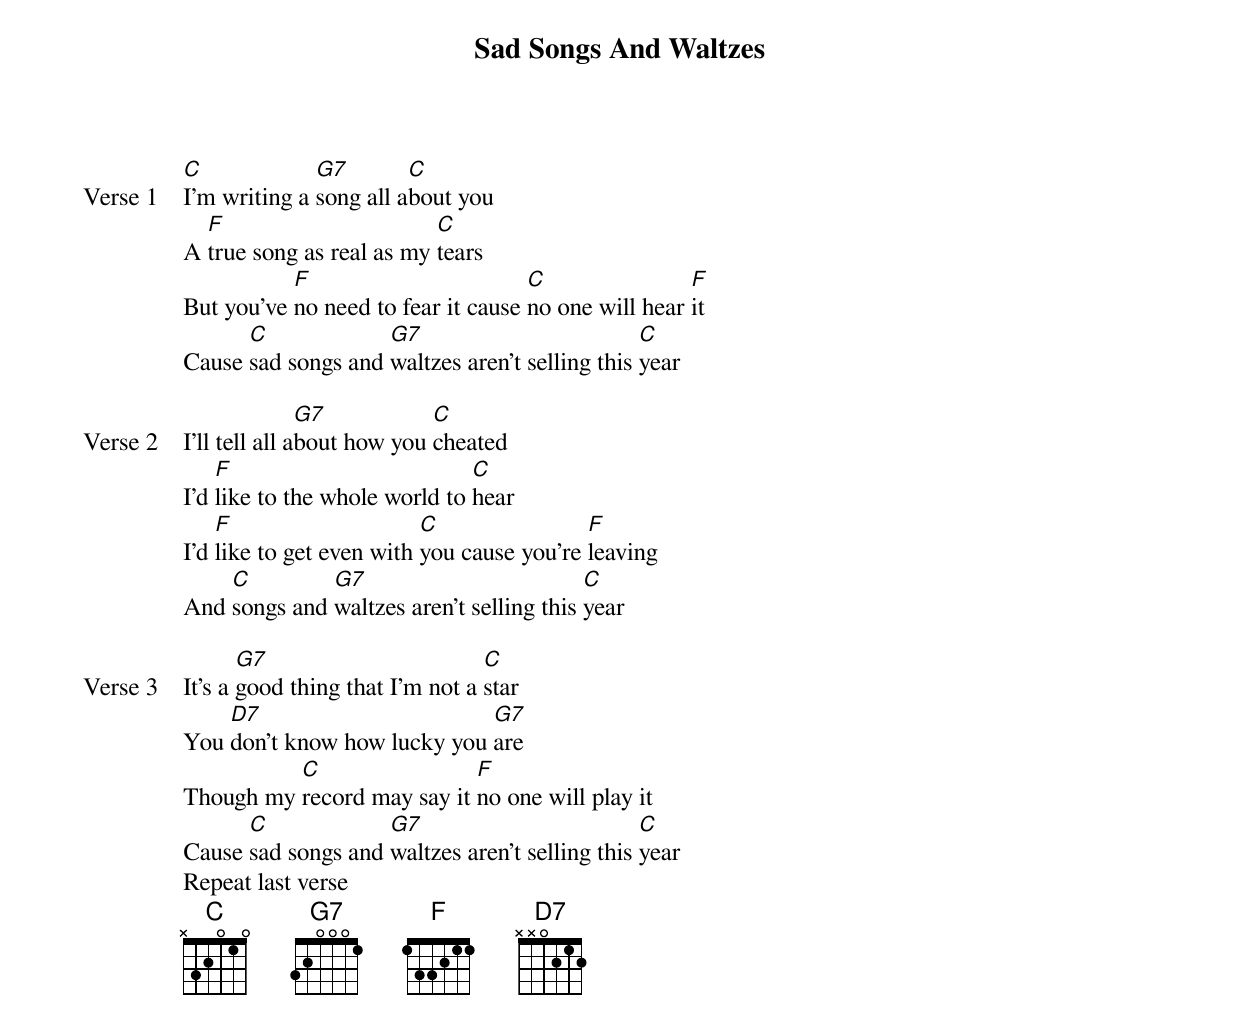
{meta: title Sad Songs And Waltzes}
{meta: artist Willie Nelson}
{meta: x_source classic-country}
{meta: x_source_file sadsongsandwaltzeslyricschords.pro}
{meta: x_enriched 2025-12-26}

{start_of_verse: Verse 1}
[C]I'm writing a [G7]song all a[C]bout you
A [F]true song as real as my [C]tears
But you've [F]no need to fear it cause [C]no one will hear [F]it
Cause [C]sad songs and [G7]waltzes aren't selling this [C]year
{end_of_verse}

{start_of_verse: Verse 2}
I'll tell all a[G7]bout how you [C]cheated
I'd [F]like to the whole world to [C]hear
I'd [F]like to get even with [C]you cause you're [F]leaving
And [C]songs and [G7]waltzes aren't selling this [C]year
{end_of_verse}

{start_of_verse: Verse 3}
It's a [G7]good thing that I'm not a [C]star
You [D7]don't know how lucky you [G7]are
Though my [C]record may say it [F]no one will play it
Cause [C]sad songs and [G7]waltzes aren't selling this [C]year
Repeat last verse
{end_of_verse}
